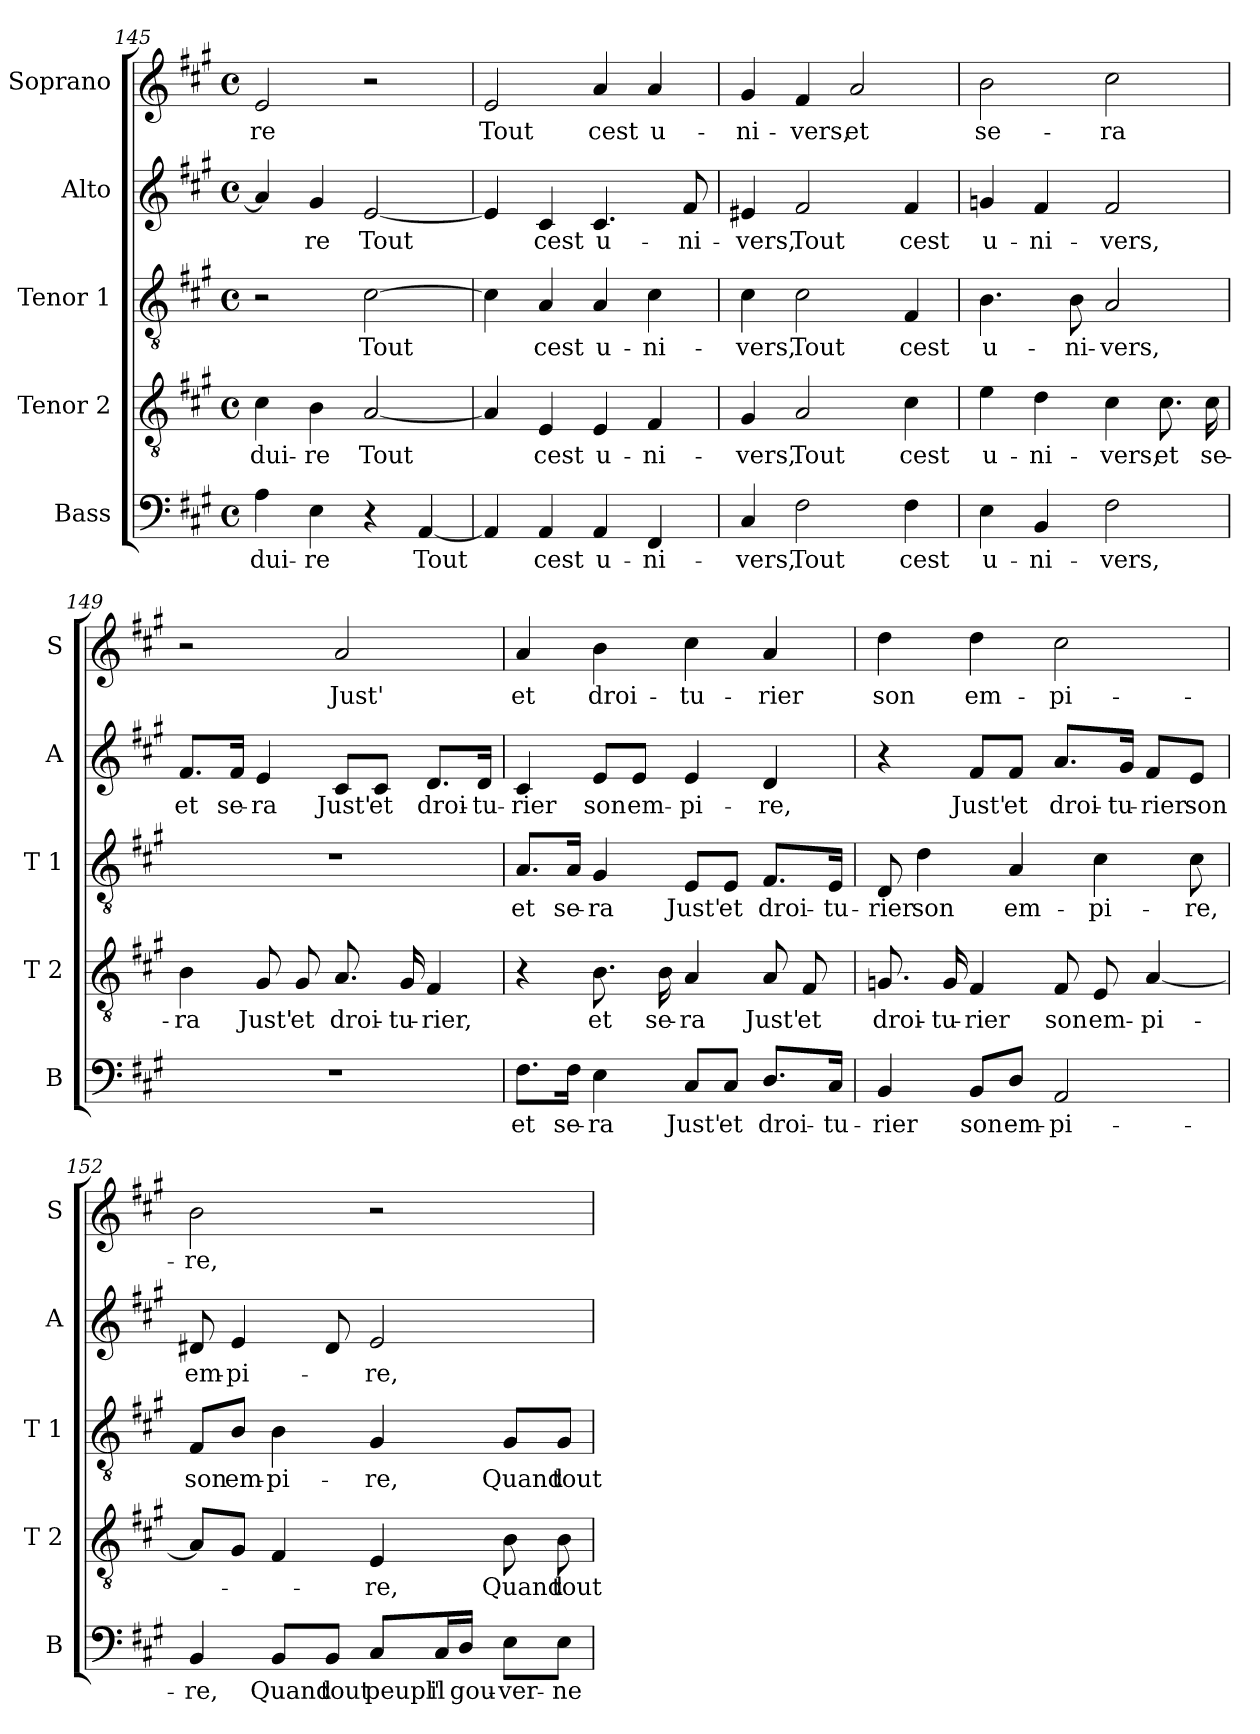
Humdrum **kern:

**kern	**text	**kern	**text	**kern	**text	**kern	**text	**kern	**text
*part5	*part5	*part4	*part4	*part3	*part3	*part2	*part2	*part1	*part1
*staff5	*staff5	*staff4	*staff4	*staff3	*staff3	*staff2	*staff2	*staff1	*staff1
*I"Bass	*	*I"Tenor 2	*	*I"Tenor 1	*	*I"Alto	*	*I"Soprano	*
*I'B	*	*I'T 2	*	*I'T 1	*	*I'A	*	*I'S	*
*clefF4	*	*clefGv2	*	*clefGv2	*	*clefG2	*	*clefG2	*
*k[f#c#g#]	*	*k[f#c#g#]	*	*k[f#c#g#]	*	*k[f#c#g#]	*	*k[f#c#g#]	*
*A:	*	*A:	*	*A:	*	*A:	*	*A:	*
*M4/4	*	*M4/4	*	*M4/4	*	*M4/4	*	*M4/4	*
*met(c)	*	*met(c)	*	*met(c)	*	*met(c)	*	*met(c)	*
=145	=145	=145	=145	=145	=145	=145	=145	=145	=145
!	!LO:LY:b	!	!LO:LY:b	!	!	!	!	!	!LO:LY:b
4A\	-dui-	4c#\	-dui-	2r	.	4a/]	.	2e/	-re
!	!LO:LY:b	!	!LO:LY:b	!	!	!	!LO:LY:b	!	!
4E\	-re	4B\	-re	.	.	4g#/	-re	.	.
!	!	!	!LO:LY:b	!	!LO:LY:b	!	!LO:LY:b	!	!
4r	.	[2A/	Tout	[2c#\	Tout	[2e/	Tout	2r	.
!	!LO:LY:b	!	!	!	!	!	!	!	!
[4AA/	Tout	.	.	.	.	.	.	.	.
=146	=146	=146	=146	=146	=146	=146	=146	=146	=146
!	!	!	!	!	!	!	!	!	!LO:LY:b
4AA/]	.	4A/]	.	4c#\]	.	4e/]	.	2e/	Tout
!	!LO:LY:b	!	!LO:LY:b	!	!LO:LY:b	!	!LO:LY:b	!	!
4AA/	cest	4E/	cest	4A/	cest	4c#/	cest	.	.
!	!LO:LY:b	!	!LO:LY:b	!	!LO:LY:b	!	!LO:LY:b	!	!LO:LY:b
4AA/	u-	4E/	u-	4A/	u-	4.c#/	u-	4a/	cest
!	!LO:LY:b	!	!LO:LY:b	!	!LO:LY:b	!	!	!	!LO:LY:b
4FF#/	-ni-	4F#/	-ni-	4c#\	-ni-	.	.	4a/	u-
!	!	!	!	!	!	!	!LO:LY:b	!	!
.	.	.	.	.	.	8f#/	-ni-	.	.
!!LO:LB:g=z
=147	=147	=147	=147	=147	=147	=147	=147	=147	=147
!	!LO:LY:b	!	!LO:LY:b	!	!LO:LY:b	!	!LO:LY:b	!	!LO:LY:b
4C#/	-vers,	4G#/	-vers,	4c#\	-vers,	4e#X/	-vers,	4g#/	-ni-
!	!LO:LY:b	!	!LO:LY:b	!	!LO:LY:b	!	!LO:LY:b	!	!LO:LY:b
2F#\	Tout	2A/	Tout	2c#\	Tout	2f#/	Tout	4f#/	-vers,
!	!	!	!	!	!	!	!	!	!LO:LY:b
.	.	.	.	.	.	.	.	2a/	et
!	!LO:LY:b	!	!LO:LY:b	!	!LO:LY:b	!	!LO:LY:b	!	!
4F#\	cest	4c#\	cest	4F#/	cest	4f#/	cest	.	.
=148	=148	=148	=148	=148	=148	=148	=148	=148	=148
!	!LO:LY:b	!	!LO:LY:b	!	!LO:LY:b	!	!LO:LY:b	!	!LO:LY:b
4E\	u-	4e\	u-	4.B\	u-	4gn/	u-	2b\	se-
!	!LO:LY:b	!	!LO:LY:b	!	!	!	!LO:LY:b	!	!
4BB/	-ni-	4d\	-ni-	.	.	4f#/	-ni-	.	.
!	!	!	!	!	!LO:LY:b	!	!	!	!
.	.	.	.	8B\	-ni-	.	.	.	.
!	!LO:LY:b	!	!LO:LY:b	!	!LO:LY:b	!	!LO:LY:b	!	!LO:LY:b
2F#\	-vers,	4c#\	-vers,	2A/	-vers,	2f#/	-vers,	2cc#\	-ra
!	!	!	!LO:LY:b	!	!	!	!	!	!
.	.	8.c#\	et	.	.	.	.	.	.
!	!	!	!LO:LY:b	!	!	!	!	!	!
.	.	16c#\	se-	.	.	.	.	.	.
=149	=149	=149	=149	=149	=149	=149	=149	=149	=149
!	!	!	!LO:LY:b	!	!	!	!LO:LY:b	!	!
1r	.	4B\	-ra	1r	.	8.f#/L	et	2r	.
!	!	!	!	!	!	!	!LO:LY:b	!	!
.	.	.	.	.	.	16f#/Jk	se-	.	.
!	!	!	!LO:LY:b	!	!	!	!LO:LY:b	!	!
.	.	8G#/	Just'	.	.	4e/	-ra	.	.
!	!	!	!LO:LY:b	!	!	!	!	!	!
.	.	8G#/	et	.	.	.	.	.	.
!	!	!	!LO:LY:b	!	!	!	!LO:LY:b	!	!LO:LY:b
.	.	8.A/	droi-	.	.	8c#/L	Just'	2a/	Just'
!	!	!	!	!	!	!	!LO:LY:b	!	!
.	.	.	.	.	.	8c#/J	et	.	.
!	!	!	!LO:LY:b	!	!	!	!	!	!
.	.	16G#/	-tu-	.	.	.	.	.	.
!	!	!	!LO:LY:b	!	!	!	!LO:LY:b	!	!
.	.	4F#/	-rier,	.	.	8.d/L	droi-	.	.
!	!	!	!	!	!	!	!LO:LY:b	!	!
.	.	.	.	.	.	16d/Jk	-tu-	.	.
=150	=150	=150	=150	=150	=150	=150	=150	=150	=150
!	!LO:LY:b	!	!	!	!LO:LY:b	!	!LO:LY:b	!	!LO:LY:b
8.F#\L	et	4r	.	8.A/L	et	4c#/	-rier	4a/	et
!	!LO:LY:b	!	!	!	!LO:LY:b	!	!	!	!
16F#\Jk	se-	.	.	16A/Jk	se-	.	.	.	.
!	!LO:LY:b	!	!LO:LY:b	!	!LO:LY:b	!	!LO:LY:b	!	!LO:LY:b
4E\	-ra	8.B\	et	4G#/	-ra	8e/L	son	4b\	droi-
!	!	!	!	!	!	!	!LO:LY:b	!	!
.	.	.	.	.	.	8e/J	em-	.	.
!	!	!	!LO:LY:b	!	!	!	!	!	!
.	.	16B\	se-	.	.	.	.	.	.
!	!LO:LY:b	!	!LO:LY:b	!	!LO:LY:b	!	!LO:LY:b	!	!LO:LY:b
8C#/L	Just'	4A/	-ra	8E/L	Just'	4e/	-pi-	4cc#\	-tu-
!	!LO:LY:b	!	!	!	!LO:LY:b	!	!	!	!
8C#/J	et	.	.	8E/J	et	.	.	.	.
!	!LO:LY:b	!	!LO:LY:b	!	!LO:LY:b	!	!LO:LY:b	!	!LO:LY:b
8.D/L	droi-	8A/	Just'	8.F#/L	droi-	4d/	-re,	4a/	-rier
!	!	!	!LO:LY:b	!	!	!	!	!	!
.	.	8F#/	et	.	.	.	.	.	.
!	!LO:LY:b	!	!	!	!LO:LY:b	!	!	!	!
16C#/Jk	-tu-	.	.	16E/Jk	-tu-	.	.	.	.
!!LO:PB:g=z
=151	=151	=151	=151	=151	=151	=151	=151	=151	=151
!	!LO:LY:b	!	!LO:LY:b	!	!LO:LY:b	!	!	!	!LO:LY:b
4BB/	-rier	8.Gn/	droi-	8D/	-rier	4r	.	4dd\	son
!	!	!	!	!	!LO:LY:b	!	!	!	!
.	.	.	.	4d\	son	.	.	.	.
!	!	!	!LO:LY:b	!	!	!	!	!	!
.	.	16G/	-tu-	.	.	.	.	.	.
!	!LO:LY:b	!	!LO:LY:b	!	!	!	!LO:LY:b	!	!LO:LY:b
8BB/L	son	4F#/	-rier	.	.	8f#/L	Just'	4dd\	em-
!	!LO:LY:b	!	!	!	!LO:LY:b	!	!LO:LY:b	!	!
8D/J	em-	.	.	4A/	em-	8f#/J	et	.	.
!	!LO:LY:b	!	!LO:LY:b	!	!	!	!LO:LY:b	!	!LO:LY:b
2AA/	-pi-	8F#/	son	.	.	8.a/L	droi-	2cc#\	-pi-
!	!	!	!LO:LY:b	!	!LO:LY:b	!	!	!	!
.	.	8E/	em-	4c#\	-pi-	.	.	.	.
!	!	!	!	!	!	!	!LO:LY:b	!	!
.	.	.	.	.	.	16g#/Jk	-tu-	.	.
!	!	!	!LO:LY:b	!	!	!	!LO:LY:b	!	!
.	.	[4A/	-pi-	.	.	8f#/L	-rier	.	.
!	!	!	!	!	!LO:LY:b	!	!LO:LY:b	!	!
.	.	.	.	8c#\	-re,	8e/J	son	.	.
=152	=152	=152	=152	=152	=152	=152	=152	=152	=152
!	!LO:LY:b	!	!	!	!LO:LY:b	!	!LO:LY:b	!	!LO:LY:b
4BB/	-re,	8A/L]	.	8F#/L	son	8d#X/	em-	2b\	-re,
!	!	!	!	!	!LO:LY:b	!	!LO:LY:b	!	!
.	.	8G#/J	.	8B/J	em-	4e/	-pi-	.	.
!	!LO:LY:b	!	!	!	!LO:LY:b	!	!	!	!
8BB/L	Quand	4F#/	.	4B\	-pi-	.	.	.	.
!	!LO:LY:b	!	!	!	!	!	!	!	!
8BB/J	tout	.	.	.	.	8d#/	.	.	.
!	!LO:LY:b	!	!LO:LY:b	!	!LO:LY:b	!	!LO:LY:b	!	!
8C#/L	peupl'	4E/	-re,	4G#/	-re,	2e/	-re,	2r	.
!	!LO:LY:b	!	!	!	!	!	!	!	!
16C#/L	il	.	.	.	.	.	.	.	.
!	!LO:LY:b	!	!	!	!	!	!	!	!
16D/JJ	gou-	.	.	.	.	.	.	.	.
!	!LO:LY:b	!	!LO:LY:b	!	!LO:LY:b	!	!	!	!
8E\L	-ver-	8B\	Quand	8G#/L	Quand	.	.	.	.
!	!LO:LY:b	!	!LO:LY:b	!	!LO:LY:b	!	!	!	!
8E\J	-ne-	8B\	tout	8G#/J	tout	.	.	.	.
=	=	=	=	=	=	=	=	=	=
*-	*-	*-	*-	*-	*-	*-	*-	*-	*-
